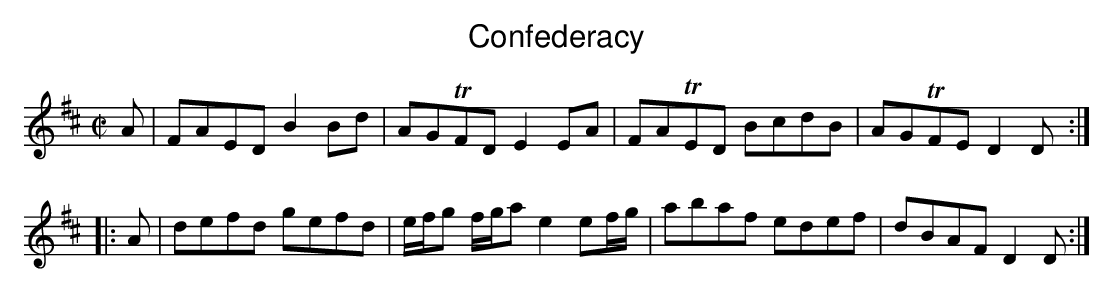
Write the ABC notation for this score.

X:1
T:Confederacy
M:C|
L:1/8
K:D
A|FAED B2 Bd|AGTFD E2 EA|FATED BcdB|AGTFE D2D:|
|:A|defd gefd|e/f/g f/g/a e2 ef/g/|abaf edef|dBAF D2D:|]
